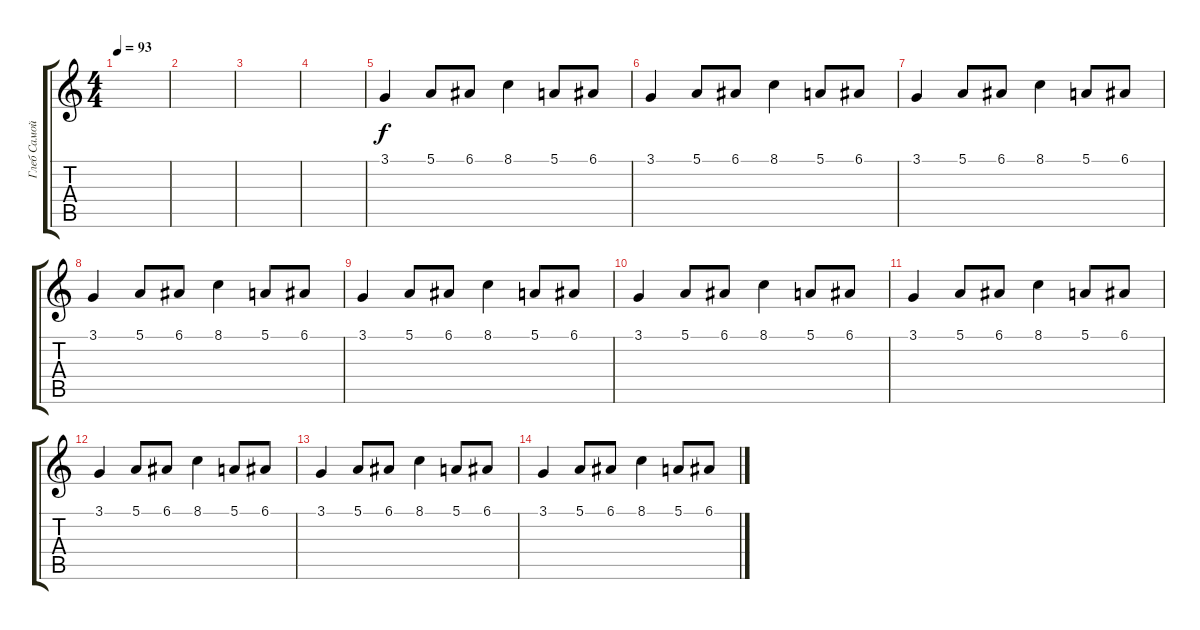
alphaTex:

\track ("Глеб Самойлов (клавишные)" "Глеб Самой") {instrument vibraphone}
\staff {score tabs}
\tuning (E4 B3 G3 D3 A2 E2) {hide}
\ts (4 4)
\tempo 93
\clef g2
\ks c
|
|
|
|
3.1.4 5.1.8 6.1.8 8.1.4 5.1.8 6.1.8 |
3.1.4 5.1.8 6.1.8 8.1.4 5.1.8 6.1.8 |
3.1.4 5.1.8 6.1.8 8.1.4 5.1.8 6.1.8 |
3.1.4 5.1.8 6.1.8 8.1.4 5.1.8 6.1.8 |
3.1.4 5.1.8 6.1.8 8.1.4 5.1.8 6.1.8 |
3.1.4 5.1.8 6.1.8 8.1.4 5.1.8 6.1.8 |
3.1.4 5.1.8 6.1.8 8.1.4 5.1.8 6.1.8 |
3.1.4 5.1.8 6.1.8 8.1.4 5.1.8 6.1.8 |
3.1.4 5.1.8 6.1.8 8.1.4 5.1.8 6.1.8 |
3.1.4 5.1.8 6.1.8 8.1.4 5.1.8 6.1.8
